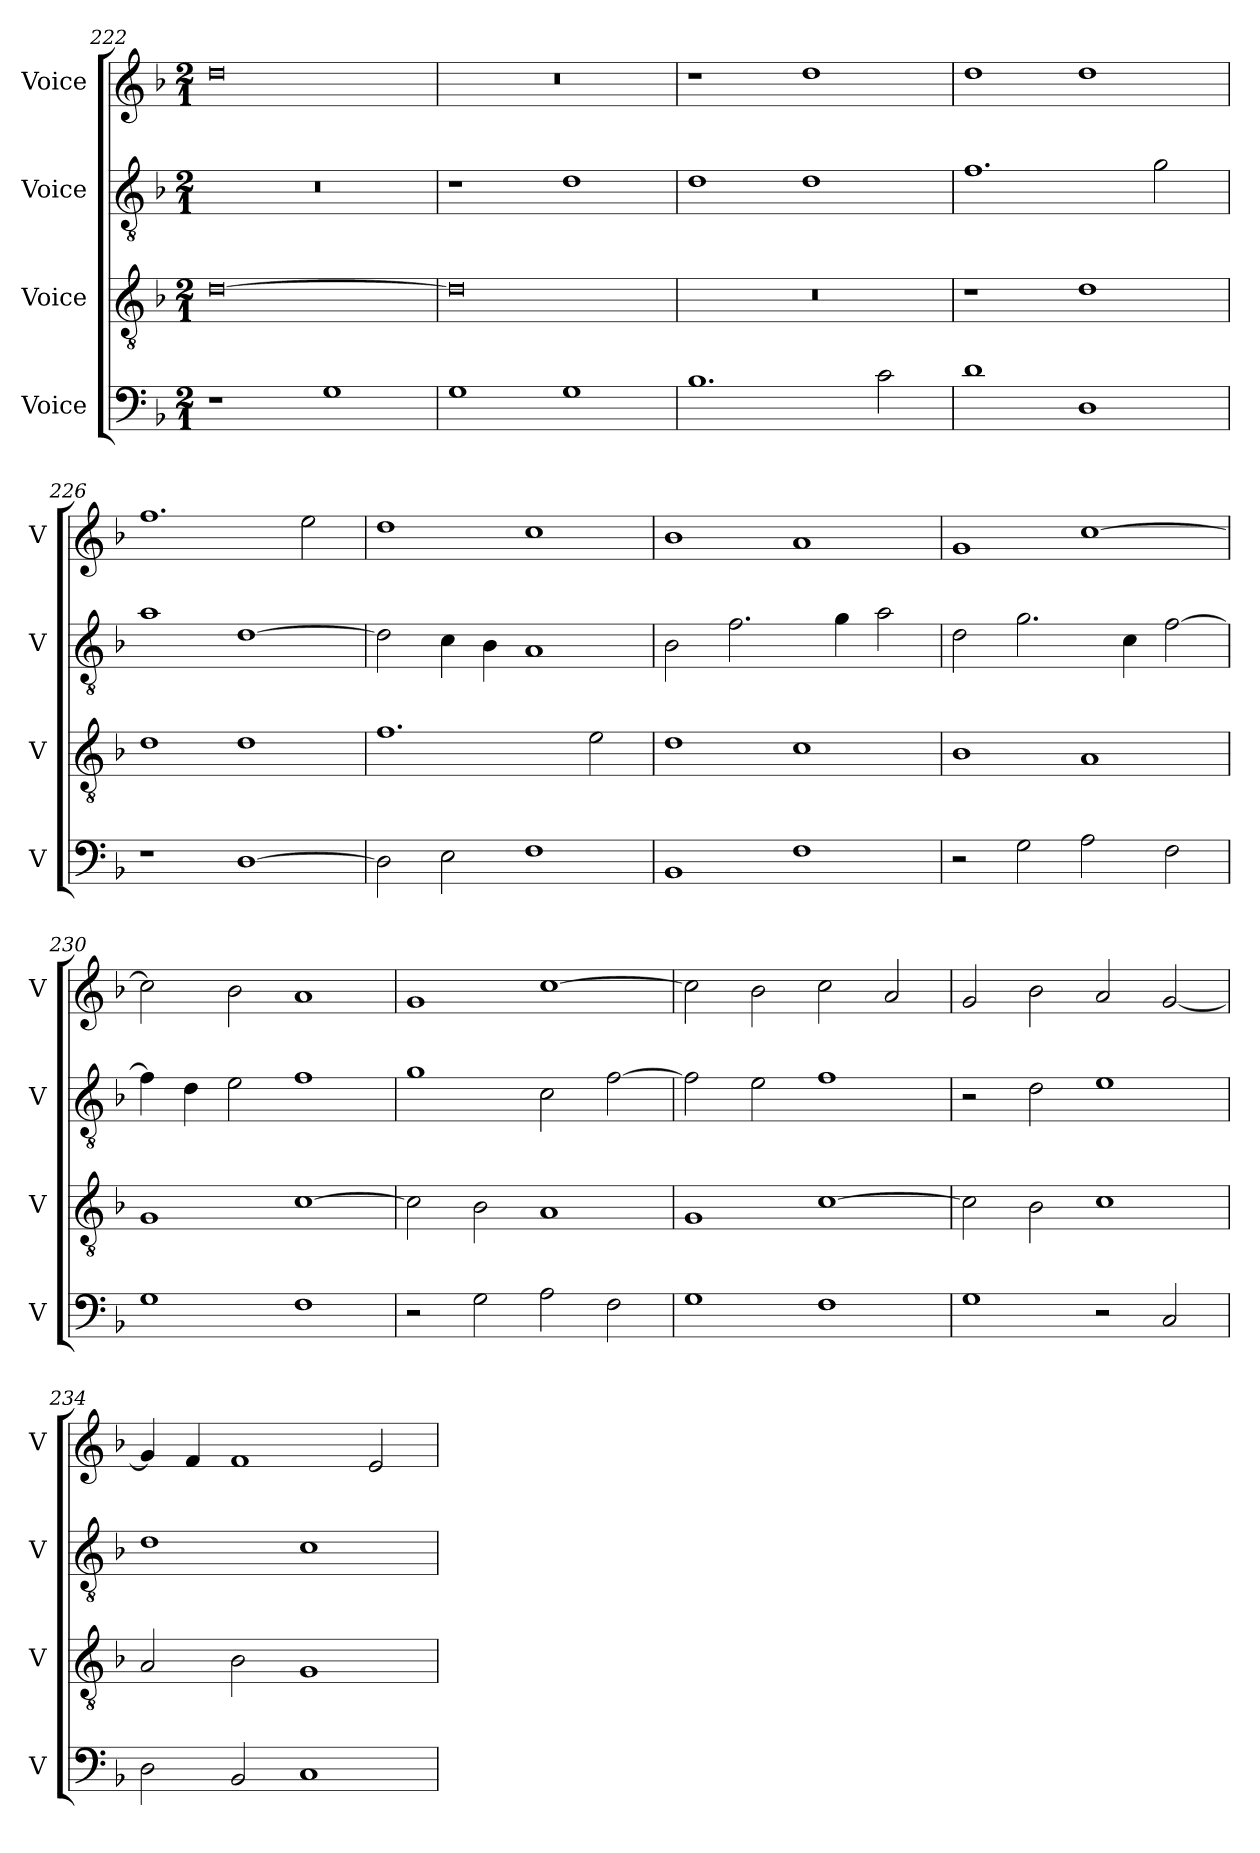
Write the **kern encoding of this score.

**kern	**kern	**kern	**kern
*part4	*part3	*part2	*part1
*staff4	*staff3	*staff2	*staff1
*I"Voice	*I"Voice	*I"Voice	*I"Voice
*I'V	*I'V	*I'V	*I'V
*clefF4	*clefGv2	*clefGv2	*clefG2
*k[b-]	*k[b-]	*k[b-]	*k[b-]
*M2/1	*M2/1	*M2/1	*M2/1
=222	=222	=222	=222
1r	[0d	0r	0dd
1G	.	.	.
=223	=223	=223	=223
1G	0d]	1r	0r
1G	.	1d	.
=224	=224	=224	=224
1.B-	0r	1d	1r
.	.	1d	1dd
2c\	.	.	.
=225	=225	=225	=225
1d	1r	1.f	1dd
1D	1d	.	1dd
.	.	2g\	.
=226	=226	=226	=226
1r	1d	1a	1.ff
[1D	1d	[1d	.
.	.	.	2ee\
!!LO:LB:g=z
=227	=227	=227	=227
2D\]	1.f	2d\]	1dd
2E\	.	4c\	.
.	.	4B-\	.
1F	.	1A	1cc
.	2e\	.	.
=228	=228	=228	=228
1BB-	1d	2B-\	1b-
.	.	2.f\	.
1F	1c	.	1a
.	.	4g\	.
.	.	2a\	.
=229	=229	=229	=229
2r	1B-	2d\	1g
2G\	.	2.g\	.
2A\	1A	.	[1cc
.	.	4c\	.
2F\	.	[2f\	.
=230	=230	=230	=230
1G	1G	4f\]	2cc\]
.	.	4d\	.
.	.	2e\	2b-\
1F	[1c	1f	1a
=231	=231	=231	=231
2r	2c\]	1g	1g
2G\	2B-\	.	.
2A\	1A	2c\	[1cc
2F\	.	[2f\	.
=232	=232	=232	=232
1G	1G	2f\]	2cc\]
.	.	2e\	2b-\
1F	[1c	1f	2cc\
.	.	.	2a/
=233	=233	=233	=233
1G	2c\]	2r	2g/
.	2B-\	2d\	2b-\
2r	1c	1e	2a/
2C/	.	.	[2g/
!!LO:LB:g=z
=234	=234	=234	=234
2D\	2A/	1d	4g/]
.	.	.	4f/
2BB-/	2B-\	.	1f
1C	1G	1c	.
.	.	.	2e/
=	=	=	=
*-	*-	*-	*-
